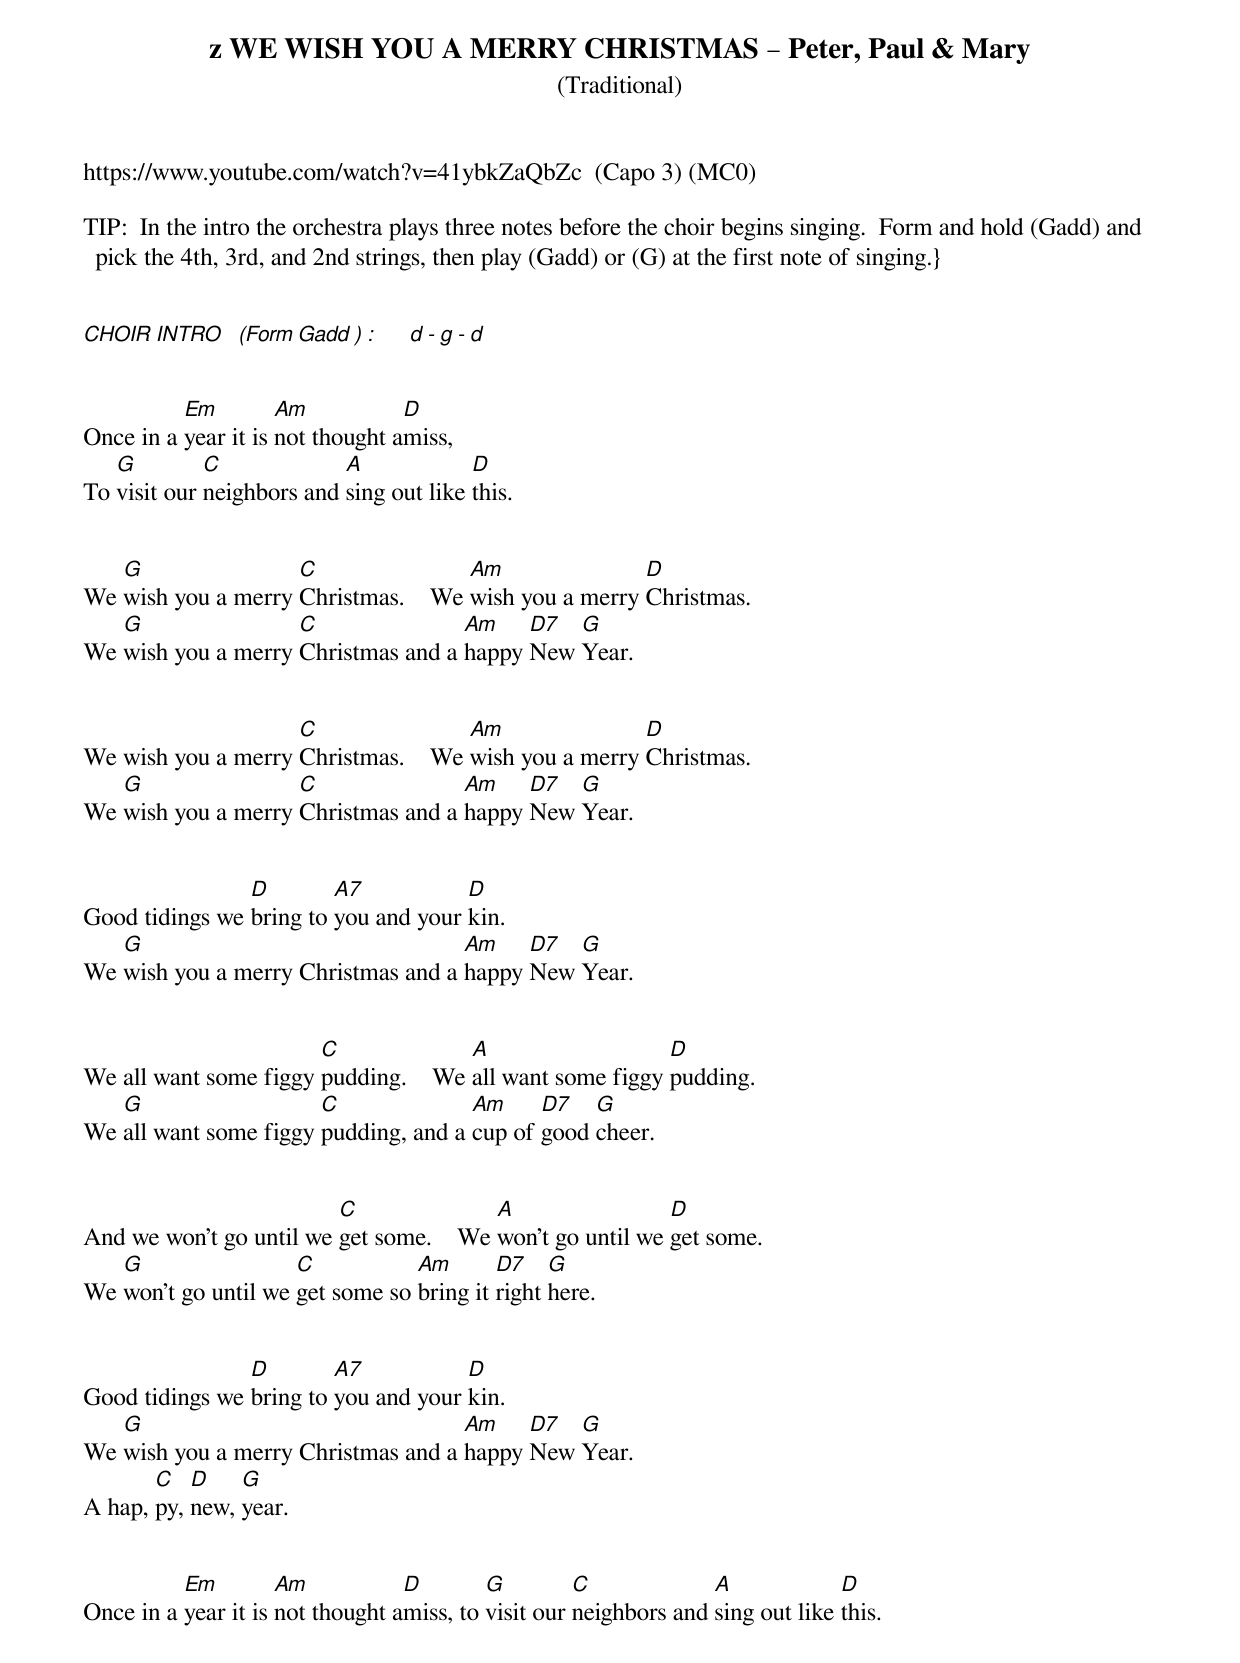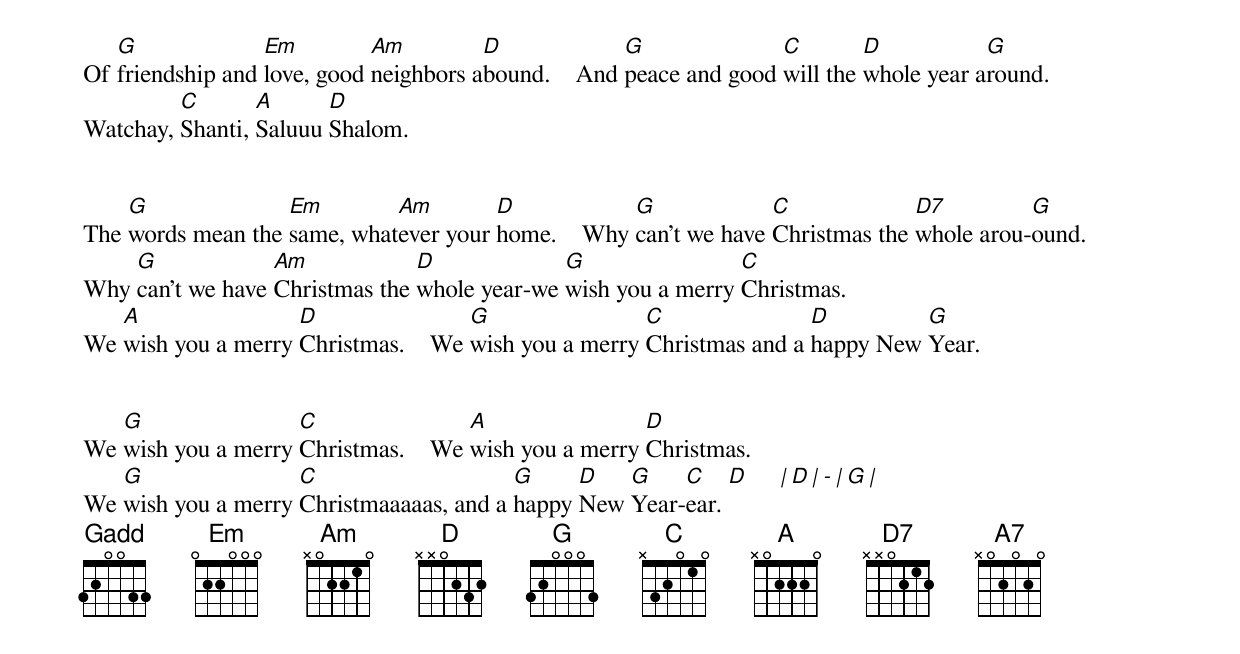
{define: Gadd base-fret 1 frets 3 2 0 0 3 3}
{t: z WE WISH YOU A MERRY CHRISTMAS – Peter, Paul & Mary }
{st: (Traditional)}
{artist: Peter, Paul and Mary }


https://www.youtube.com/watch?v=41ybkZaQbZc  (Capo 3) (MC0)

TIP:  In the intro the orchestra plays three notes before the choir begins singing.  Form and hold (Gadd) and pick the 4th, 3rd, and 2nd strings, then play (Gadd) or (G) at the first note of singing.}


[CHOIR][INTRO]  [(Form][Gadd][)][:]     [d][-][g][-][d]


Once in a [Em]year it is [Am]not thought a[D]miss,
To [G]visit our [C]neighbors and [A]sing out like [D]this.


We [G]wish you a merry [C]Christmas.    We [Am]wish you a merry [D]Christmas.
We [G]wish you a merry [C]Christmas and a [Am]happy [D7]New [G]Year.


We wish you a merry [C]Christmas.    We [Am]wish you a merry [D]Christmas.
We [G]wish you a merry [C]Christmas and a [Am]happy [D7]New [G]Year.


Good tidings we [D]bring to [A7]you and your [D]kin.
We [G]wish you a merry Christmas and a [Am]happy [D7]New [G]Year.


We all want some figgy [C]pudding.    We [A]all want some figgy [D]pudding.
We [G]all want some figgy [C]pudding, and a [Am]cup of [D7]good [G]cheer.


And we won't go until we [C]get some.    We [A]won't go until we [D]get some.
We [G]won't go until we [C]get some so [Am]bring it [D7]right [G]here.


Good tidings we [D]bring to [A7]you and your [D]kin.
We [G]wish you a merry Christmas and a [Am]happy [D7]New [G]Year.
A hap, [C]py, [D]new, [G]year.


Once in a [Em]year it is [Am]not thought a[D]miss, to [G]visit our [C]neighbors and [A]sing out like [D]this.
Of [G]friendship and [Em]love, good [Am]neighbors a[D]bound.    And [G]peace and good [C]will the [D]whole year a[G]round.
Watchay, [C]Shanti, [A]Saluuu [D]Shalom.


The [G]words mean the [Em]same, what[Am]ever your [D]home.    Why [G]can't we have [C]Christmas the [D7]whole arou-[G]ound.
Why [G]can't we have [Am]Christmas the [D]whole year-we [G]wish you a merry [C]Christmas.
We [A]wish you a merry [D]Christmas.    We [G]wish you a merry [C]Christmas and a [D]happy New [G]Year.


We [G]wish you a merry [C]Christmas.    We [A]wish you a merry [D]Christmas.
We [G]wish you a merry [C]Christmaaaaas, and a [G]happy [D]New [G]Year-[C]ear. [D]     [|][D][|][-][|][G][|]
